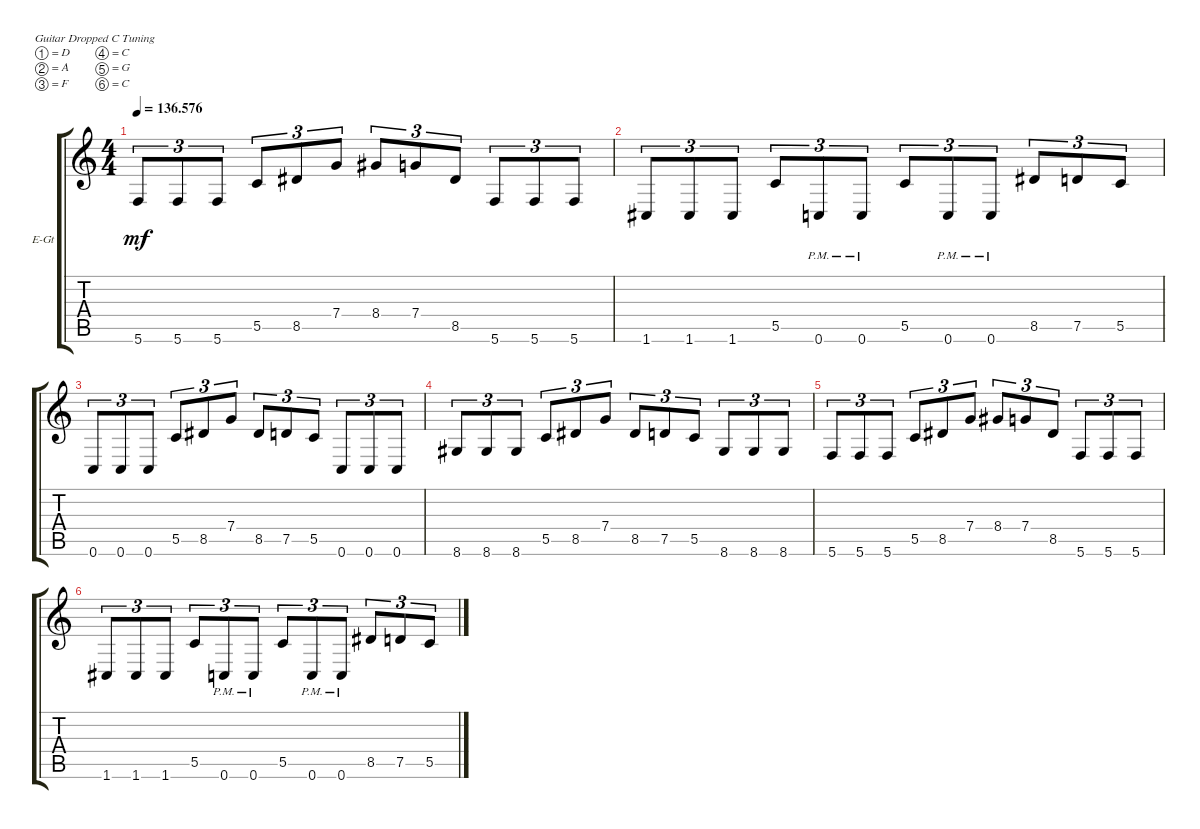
\bracketExtendMode groupsimilarinstruments
\firstSystemTrackNameOrientation horizontal
\otherSystemsTrackNameOrientation horizontal
\track ("Lead" "E-Gt") {instrument distortionguitar}
\staff {score tabs}
\tuning (D4 A3 F3 C3 G2 C2)
\ts (4 4)
\tempo
136.576
\accidentals auto
\clef g2
\ottava regular
\simile none
\scale
0.333333
\ks c
5.6.8{tu (3 2) dy mf} 5.6.8{tu (3 2)} 5.6.8{tu (3 2)} 5.5.8{tu (3 2)} 8.5.8{tu (3 2)} 7.4.8{tu (3 2)} 8.4.8{tu (3 2)} 7.4.8{tu (3 2)} 8.5.8{tu (3 2)} 5.6.8{tu (3 2)} 5.6.8{tu (3 2)} 5.6.8{tu (3 2)} |
\scale
0.333333 1.6.8{tu (3 2)} 1.6.8{tu (3 2)} 1.6.8{tu (3 2)} 5.5.8{tu (3 2)} 0.6{pm}.8{tu (3 2)} 0.6{pm}.8{tu (3 2)} 5.5.8{tu (3 2)} 0.6{pm}.8{tu (3 2)} 0.6{pm}.8{tu (3 2)} 8.5.8{tu (3 2)} 7.5.8{tu (3 2)} 5.5.8{tu (3 2)} |
\scale
0.333333 0.6.8{tu (3 2)} 0.6.8{tu (3 2)} 0.6.8{tu (3 2)} 5.5.8{tu (3 2)} 8.5.8{tu (3 2)} 7.4.8{tu (3 2)} 8.5.8{tu (3 2)} 7.5.8{tu (3 2)} 5.5.8{tu (3 2)} 0.6.8{tu (3 2)} 0.6.8{tu (3 2)} 0.6.8{tu (3 2)} |
\scale
0.333333 8.6.8{tu (3 2)} 8.6.8{tu (3 2)} 8.6.8{tu (3 2)} 5.5.8{tu (3 2)} 8.5.8{tu (3 2)} 7.4.8{tu (3 2)} 8.5.8{tu (3 2)} 7.5.8{tu (3 2)} 5.5.8{tu (3 2)} 8.6.8{tu (3 2)} 8.6.8{tu (3 2)} 8.6.8{tu (3 2)} |
\scale
0.333333 5.6.8{tu (3 2)} 5.6.8{tu (3 2)} 5.6.8{tu (3 2)} 5.5.8{tu (3 2)} 8.5.8{tu (3 2)} 7.4.8{tu (3 2)} 8.4.8{tu (3 2)} 7.4.8{tu (3 2)} 8.5.8{tu (3 2)} 5.6.8{tu (3 2)} 5.6.8{tu (3 2)} 5.6.8{tu (3 2)} |
\scale
0.333333 1.6.8{tu (3 2)} 1.6.8{tu (3 2)} 1.6.8{tu (3 2)} 5.5.8{tu (3 2)} 0.6{pm}.8{tu (3 2)} 0.6{pm}.8{tu (3 2)} 5.5.8{tu (3 2)} 0.6{pm}.8{tu (3 2)} 0.6{pm}.8{tu (3 2)} 8.5.8{tu (3 2)} 7.5.8{tu (3 2)} 5.5.8{tu (3 2)} |
\scale
0.333333 |
\scale
0.333333 |
\scale
0.333333 |
\scale
0.333333 |
\scale
0.333333 |
\scale
0.333333 |
\scale
0.333333 |
\scale
0.333333 |
\scale
0.333333 |
\scale
0.333333
